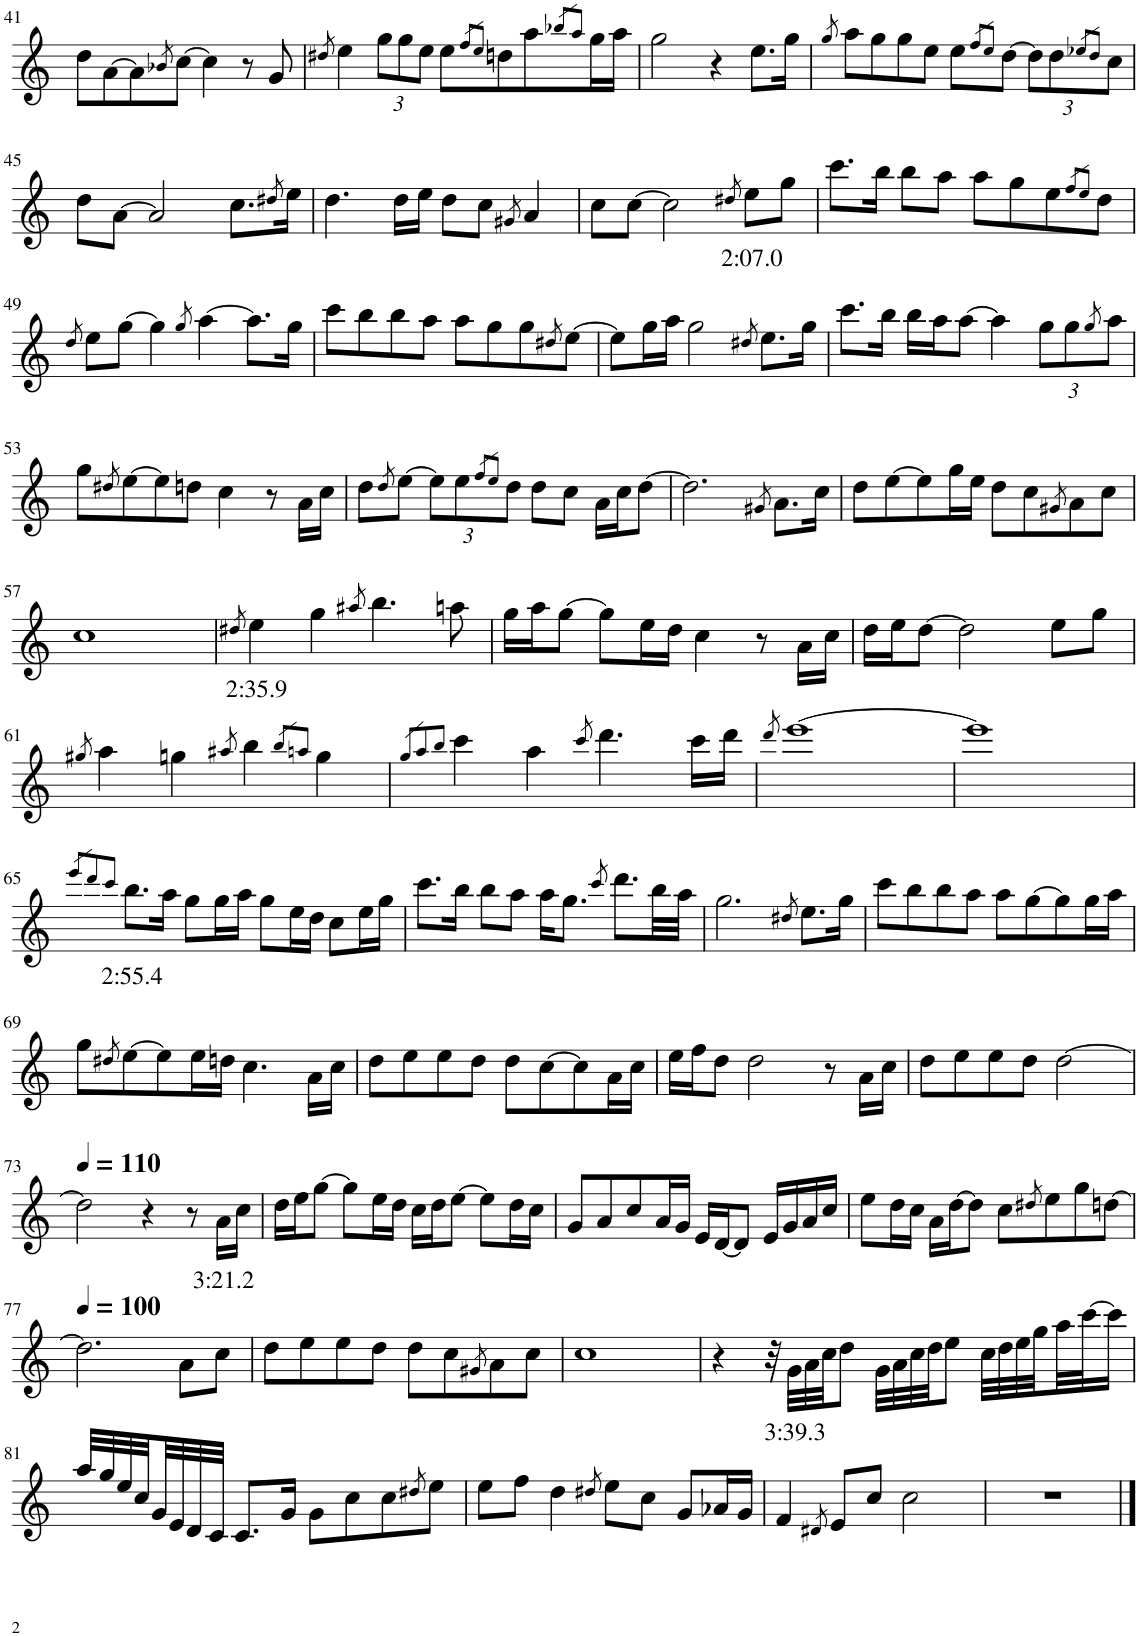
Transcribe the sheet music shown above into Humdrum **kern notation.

**kern	**text
*part1	*part1
*staff1	*staff1
*I"Piano	*
*I'Pno.	*
!!LO:PB:g=z
*clefG2	*
*k[]	*
*M4/4	*
=41	=41
8dd\L	.
[8a\	.
8a\]	.
8qb-X/	.
[8cc\J	.
4cc\]	.
8r	.
8g/	.
=42	=42
8qdd#X/	.
4ee\	.
*Xbrackettup	*
12gg\L	.
12ff\	.
12ee\J	.
8ee\L	.
8qff/L	.
8qee/J	.
8ddn\	.
8aa\	.
8qbb-X/L	.
8qaa/J	.
16gg\L	.
16aa\JJ	.
=43	=43
2gg\	.
4r	.
8.ee\L	.
16gg\Jk	.
=44	=44
8qgg/	.
8aa\L	.
8gg\	.
8gg\	.
8ee\J	.
8ee\L	.
8qff/L	.
8qee/J	.
[8dd\J	.
12dd\L]	.
12dd\	.
8qee-X/L	.
8qdd/J	.
12cc\J	.
!!LO:LB:g=z
=45	=45
8dd\L	.
[8a\J	.
2a/]	.
8.cc\L	.
8qdd#X/	.
16ee\Jk	.
=46	=46
4.dd\	.
16dd\LL	.
16ee\JJ	.
8dd\L	.
8cc\J	.
8qg#X/	.
4a/	.
=47	=47
8cc\L	.
[8cc\J	.
2cc\]	.
8qdd#X/	.
!	!LO:LY:b
8ee\L	2:07.0
8gg\J	.
=48	=48
8.ccc\L	.
16bb\Jk	.
8bb\L	.
8aa\J	.
8aa\L	.
8gg\	.
8ee\	.
8qff/L	.
8qee/J	.
8dd\J	.
!!LO:LB:g=z
=49	=49
8qdd/	.
8ee\L	.
[8gg\J	.
4gg\]	.
8qgg/	.
[4aa\	.
8.aa\L]	.
16gg\Jk	.
=50	=50
8ccc\L	.
8bb\	.
8bb\	.
8aa\J	.
8aa\L	.
8gg\	.
8gg\	.
8qdd#X/	.
[8ee\J	.
=51	=51
8ee\L]	.
16gg\L	.
16aa\JJ	.
2gg\	.
8qdd#X/	.
8.ee\L	.
16gg\Jk	.
=52	=52
8.ccc\L	.
16bb\Jk	.
16bb\LL	.
16aa\J	.
[8aa\J	.
4aa\]	.
12gg\L	.
12gg\	.
8qgg/	.
12aa\J	.
!!LO:LB:g=z
=53	=53
8gg\L	.
8qdd#X/	.
[8ee\	.
8ee\]	.
8ddn\J	.
4cc\	.
8r	.
16a\LL	.
16cc\JJ	.
=54	=54
8dd\L	.
8qdd/	.
[8ee\J	.
12ee\L]	.
12ee\	.
8qff/L	.
8qee/J	.
12dd\J	.
8dd\L	.
8cc\J	.
16a\LL	.
16cc\J	.
[8dd\J	.
=55	=55
2.dd\]	.
8qg#X/	.
8.a\L	.
16cc\Jk	.
=56	=56
8dd\L	.
[8ee\	.
8ee\]	.
16gg\L	.
16ee\JJ	.
8dd\L	.
8cc\	.
8qg#X/	.
8a\	.
8cc\J	.
!!LO:LB:g=z
=57	=57
1cc	.
=58	=58
8qdd#X/	.
!	!LO:LY:b
4ee\	2:35.9
4gg\	.
8qaa#X/	.
4.bb\	.
8aan\	.
=59	=59
16gg\LL	.
16aa\J	.
[8gg\J	.
8gg\L]	.
16ee\L	.
16dd\JJ	.
4cc\	.
8r	.
16a\LL	.
16cc\JJ	.
=60	=60
16dd\LL	.
16ee\J	.
[8dd\J	.
2dd\]	.
8ee\L	.
8gg\J	.
!!LO:LB:g=z
=61	=61
8qgg#X/	.
4aa\	.
4ggn\	.
8qaa#X/	.
4bb\	.
8qbb/L	.
8qaan/J	.
4gg\	.
=62	=62
8qgg/L	.
8qaa/	.
8qbb/J	.
4ccc\	.
4aa\	.
8qccc/	.
4.ddd\	.
16ccc\LL	.
16ddd\JJ	.
=63	=63
8qddd/	.
[1eee	.
=64	=64
1eee]	.
!!LO:LB:g=z
=65	=65
8qeee/L	.
8qddd/	.
8qccc/J	.
!	!LO:LY:b
8.bb\L	2:55.4
16aa\Jk	.
8gg\L	.
16gg\L	.
16aa\JJ	.
8gg\L	.
16ee\L	.
16dd\JJ	.
8cc\L	.
16ee\L	.
16gg\JJ	.
=66	=66
8.ccc\L	.
16bb\Jk	.
8bb\L	.
8aa\J	.
16aa\KL	.
8.gg\J	.
8qccc/	.
8.ddd\L	.
32bb\LL	.
32aa\JJJ	.
=67	=67
2.gg\	.
8qdd#X/	.
8.ee\L	.
16gg\Jk	.
=68	=68
8ccc\L	.
8bb\	.
8bb\	.
8aa\J	.
8aa\L	.
[8gg\	.
8gg\]	.
16gg\L	.
16aa\JJ	.
!!LO:LB:g=z
=69	=69
8gg\L	.
8qdd#X/	.
[8ee\	.
8ee\]	.
16ee\L	.
16ddn\JJ	.
4.cc\	.
16a\LL	.
16cc\JJ	.
=70	=70
8dd\L	.
8ee\	.
8ee\	.
8dd\J	.
8dd\L	.
[8cc\	.
8cc\]	.
16a\L	.
16cc\JJ	.
=71	=71
16ee\LL	.
16ff\J	.
8dd\J	.
2dd\	.
8r	.
16a\LL	.
16cc\JJ	.
=72	=72
8dd\L	.
8ee\	.
8ee\	.
8dd\J	.
[2dd\	.
!!LO:LB:g=z
=73	=73
*MM110	*
2dd\]	.
4r	.
8r	.
!	!LO:LY:b
16a\LL	3:21.2
16cc\JJ	.
=74	=74
16dd\LL	.
16ff\J	.
[8gg\J	.
8gg\L]	.
16ee\L	.
16dd\JJ	.
16cc\LL	.
16dd\J	.
[8ee\J	.
8ee\L]	.
16dd\L	.
16cc\JJ	.
=75	=75
8g/L	.
8a/	.
8cc/	.
16a/L	.
16g/JJ	.
16e/LL	.
[16d/J	.
8d/J]	.
16e/LL	.
16g/	.
16a/	.
16cc/JJ	.
=76	=76
8ee\L	.
16dd\L	.
16cc\JJ	.
16a\LL	.
[16dd\J	.
8dd\J]	.
8cc\L	.
8qdd#X/	.
8ee\	.
8gg\	.
[8ddn\J	.
!!LO:LB:g=z
=77	=77
*MM100	*
2.dd\]	.
8a\L	.
8cc\J	.
=78	=78
8dd\L	.
8ee\	.
8ee\	.
8dd\J	.
8dd\L	.
8cc\	.
8qg#X/	.
8a\	.
8cc\J	.
=79	=79
1cc	.
=80	=80
4r	.
32r	.
!	!LO:LY:b
32g\LLL	3:39.3
32a\	.
32cc\JJ	.
8dd\J	.
32g\LLL	.
32a\	.
32cc\	.
32dd\JJ	.
8ee\J	.
32cc\LLL	.
32dd\	.
32ee\	.
32gg\	.
32aa\	.
[32ccc\J	.
16ccc\JJ]	.
!!LO:LB:g=z
=81	=81
32aa/LLL	.
32gg/	.
32ee/	.
32cc/	.
32g/	.
32e/	.
32d/	.
32c/JJJ	.
8.c/L	.
16g/Jk	.
8g\L	.
8cc\	.
8cc\	.
8qdd#X/	.
8ee\J	.
=82	=82
8ee\L	.
8ff\J	.
4dd\	.
8qdd#X/	.
8ee\L	.
8cc\J	.
8g/L	.
16a-X/L	.
16g/JJ	.
=83	=83
4f/	.
8qd#X/	.
8e/L	.
8cc/J	.
2cc\	.
=84	=84
1r	.
==	==
*-	*-
